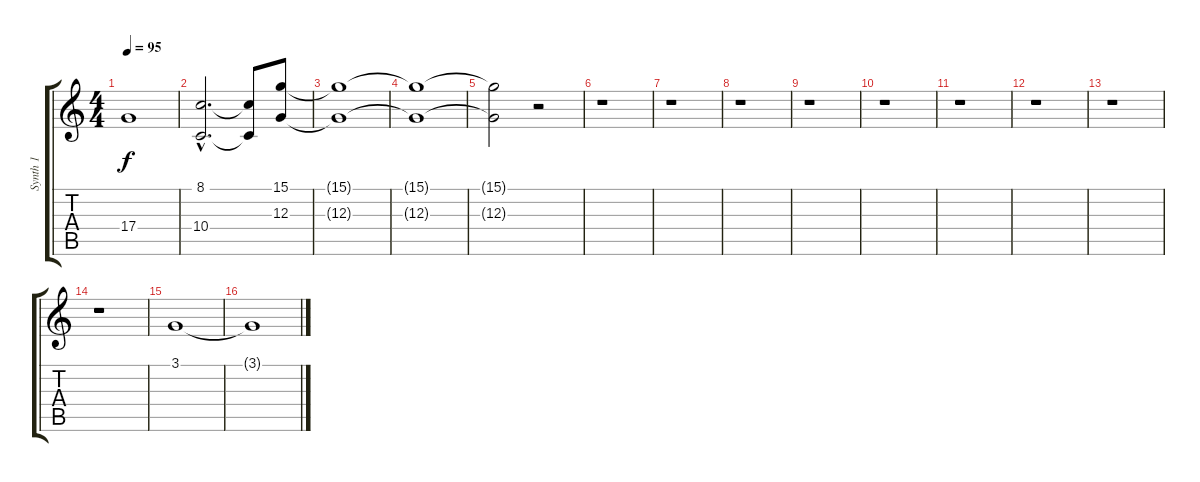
\track ("Synth 1" "Synth 1") {instrument pad3polysynth}
\staff {score tabs}
\tuning (E4 B3 G3 D3 A2 E2) {hide}
\ts (4 4)
\tempo 95
\clef g2
\ks c
17.4{t}.1{dy f} |
(8.1{hac} 10.4{hac}).2{d} (8.1{t} 10.4{t}).8 (15.1 12.3).8 |
(15.1{t} 12.3{t}).1 |
(15.1{t} 12.3{t}).1 |
(15.1{t} 12.3{t}).2 r.2 |
r.1 |
r.1 |
r.1 |
r.1 |
r.1 |
r.1 |
r.1 |
r.1 |
r.1 |
3.1.1 |
3.1{t}.1
